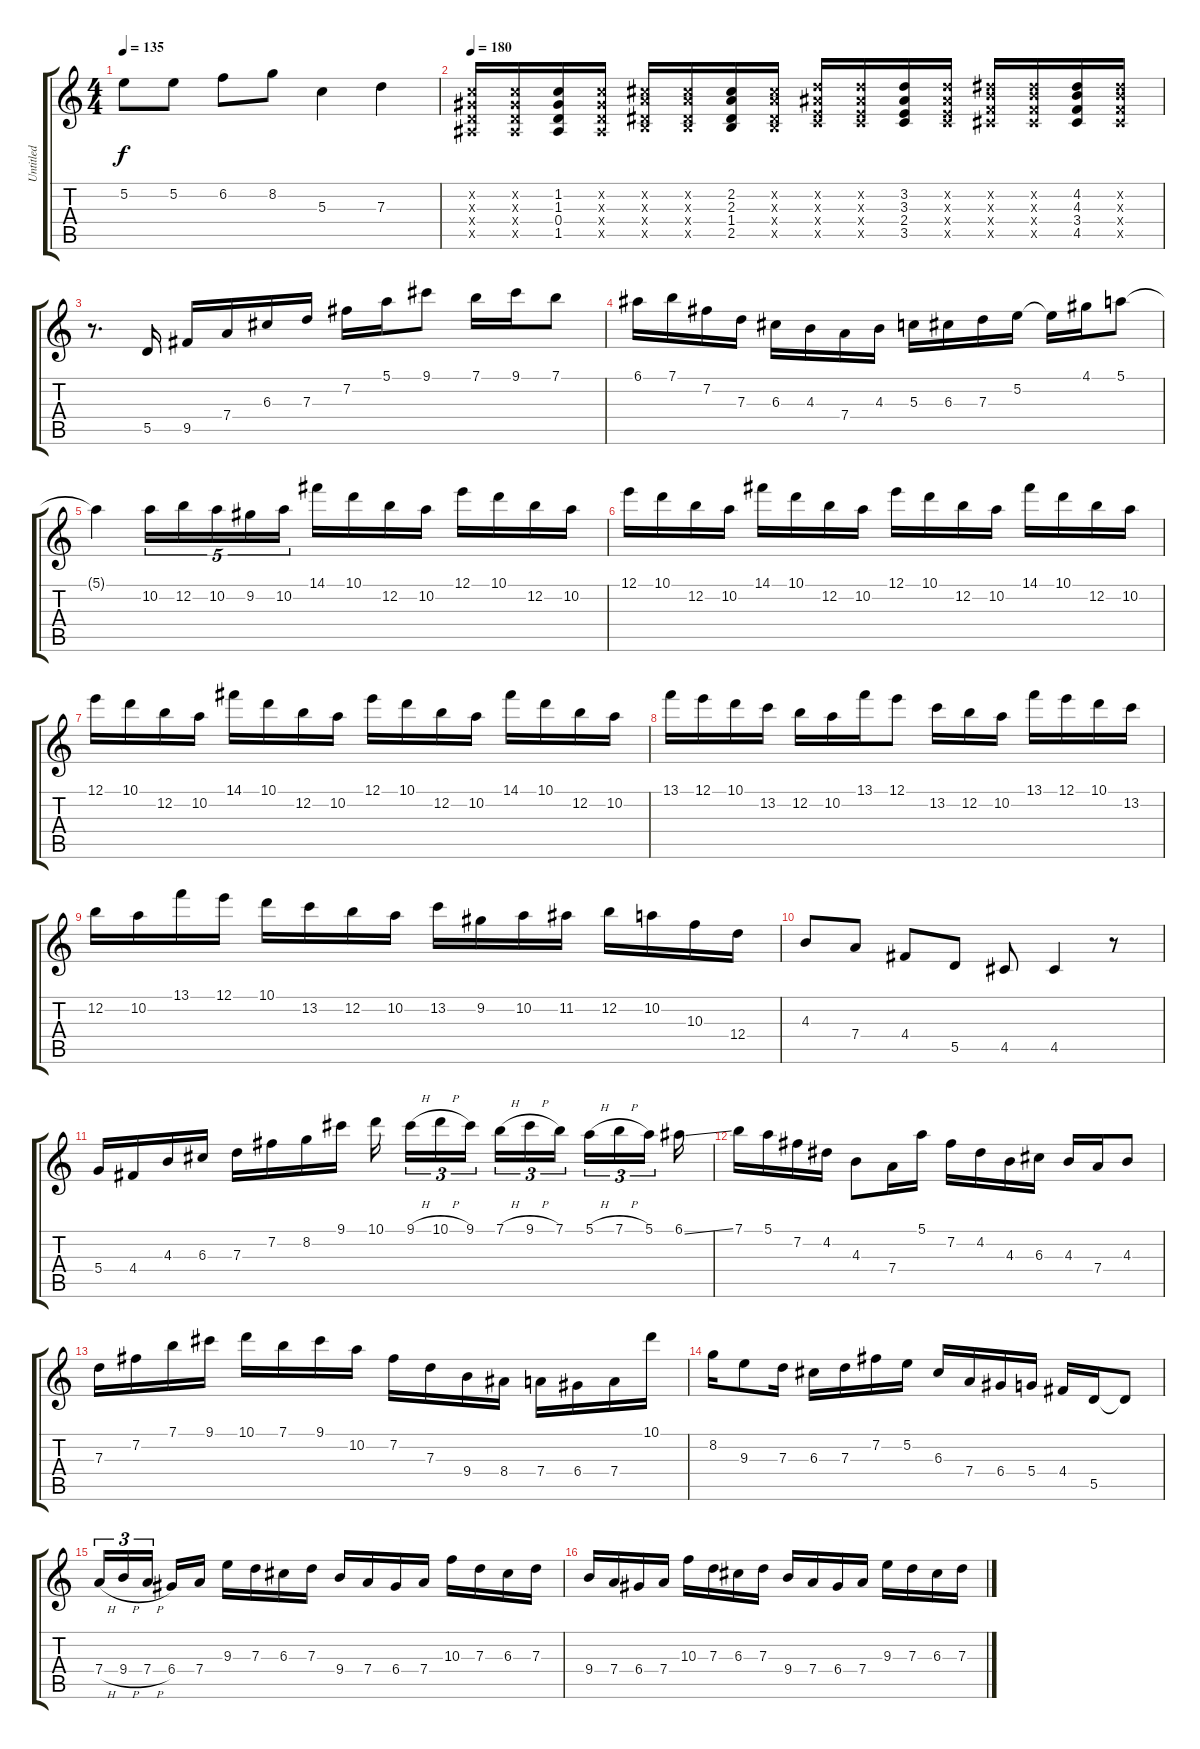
\track ("Untitled" "Untitled") {instrument acousticguitarsteel}
\staff {score tabs}
\tuning (E4 B3 G3 D3 A2 E2) {hide}
\ts (4 4)
\tempo 135
\clef g2
\ks c
5.2.8{dy f} 5.2.8 6.2.8 8.2.8 5.3.4 7.3.4 |
\tempo 180
(1.2{x} 1.3{x} 0.4{x} 1.5{x}).16 (1.2{x} 1.3{x} 0.4{x} 1.5{x}).16 (1.2 1.3 0.4 1.5).16 (1.2{x} 1.3{x} 0.4{x} 1.5{x}).16 (2.2{x} 2.3{x} 1.4{x} 2.5{x}).16 (2.2{x} 2.3{x} 1.4{x} 2.5{x}).16 (2.2 2.3 1.4 2.5).16 (2.2{x} 2.3{x} 1.4{x} 2.5{x}).16 (3.2{x} 3.3{x} 2.4{x} 3.5{x}).16 (3.2{x} 3.3{x} 2.4{x} 3.5{x}).16 (3.2 3.3 2.4 3.5).16 (3.2{x} 3.3{x} 2.4{x} 3.5{x}).16 (4.2{x} 4.3{x} 3.4{x} 4.5{x}).16 (4.2{x} 4.3{x} 3.4{x} 4.5{x}).16 (4.2 4.3 3.4 4.5).16 (4.2{x} 4.3{x} 3.4{x} 4.5{x}).16 |
r.8{d} 5.5.16 9.5.16 7.4.16 6.3.16 7.3.16 7.2.16 5.1.16 9.1.8 7.1.16 9.1.16 7.1.8 |
6.1.16 7.1.16 7.2.16 7.3.16 6.3.16 4.3.16 7.4.16 4.3.16 5.3.16 6.3.16 7.3.16 5.2.16 5.2{t}.16 4.1.16 5.1.8 |
5.1{t}.4 10.2.16{tu (5 4)} 12.2.16{tu (5 4)} 10.2.16{tu (5 4)} 9.2.16{tu (5 4)} 10.2.16{tu (5 4)} 14.1.16 10.1.16 12.2.16 10.2.16 12.1.16 10.1.16 12.2.16 10.2.16 |
12.1.16 10.1.16 12.2.16 10.2.16 14.1.16 10.1.16 12.2.16 10.2.16 12.1.16 10.1.16 12.2.16 10.2.16 14.1.16 10.1.16 12.2.16 10.2.16 |
12.1.16 10.1.16 12.2.16 10.2.16 14.1.16 10.1.16 12.2.16 10.2.16 12.1.16 10.1.16 12.2.16 10.2.16 14.1.16 10.1.16 12.2.16 10.2.16 |
13.1.16 12.1.16 10.1.16 13.2.16 12.2.16 10.2.16 13.1.16 12.1.8 13.2.16 12.2.16 10.2.16 13.1.16 12.1.16 10.1.16 13.2.16 |
12.2.16 10.2.16 13.1.16 12.1.16 10.1.16 13.2.16 12.2.16 10.2.16 13.2.16 9.2.16 10.2.16 11.2.16 12.2.16 10.2.16 10.3.16 12.4.16 |
4.3.8 7.4.8 4.4.8 5.5.8 4.5.8 4.5.4 r.8 |
5.4.16 4.4.16 4.3.16 6.3.16 7.3.16 7.2.16 8.2.16 9.1.16 10.1.16{beam splitsecondary} 9.1{h}.16{tu (3 2)} 10.1{h}.16{tu (3 2)} 9.1.16{tu (3 2) beam splitsecondary} 7.1{h}.16{tu (3 2)} 9.1{h}.16{tu (3 2)} 7.1.16{tu (3 2) beam splitsecondary} 5.1{h}.16{tu (3 2)} 7.1{h}.16{tu (3 2)} 5.1.16{tu (3 2) beam splitsecondary} 6.1{ss}.16 |
7.1.16 5.1.16 7.2.16 4.2.16 4.3.8 7.4.16 5.1.16 7.2.16 4.2.16 4.3.16 6.3.16 4.3.16 7.4.16 4.3.8 |
7.3.16 7.2.16 7.1.16 9.1.16 10.1.16 7.1.16 9.1.16 10.2.16 7.2.16 7.3.16 9.4.16 8.4.16 7.4.16 6.4.16 7.4.16 10.1.16 |
8.2.16 9.3.8 7.3.16 6.3.16 7.3.16 7.2.16 5.2.16 6.3.16 7.4.16 6.4.16 5.4.16 4.4.16 5.5.16 5.5{t}.8 |
7.4{h}.16{tu (3 2)} 9.4{h}.16{tu (3 2)} 7.4{h}.16{tu (3 2) beam splitsecondary} 6.4.16 7.4.16 9.3.16 7.3.16 6.3.16 7.3.16 9.4.16 7.4.16 6.4.16 7.4.16 10.3.16 7.3.16 6.3.16 7.3.16 |
9.4.16 7.4.16 6.4.16 7.4.16 10.3.16 7.3.16 6.3.16 7.3.16 9.4.16 7.4.16 6.4.16 7.4.16 9.3.16 7.3.16 6.3.16 7.3.16
